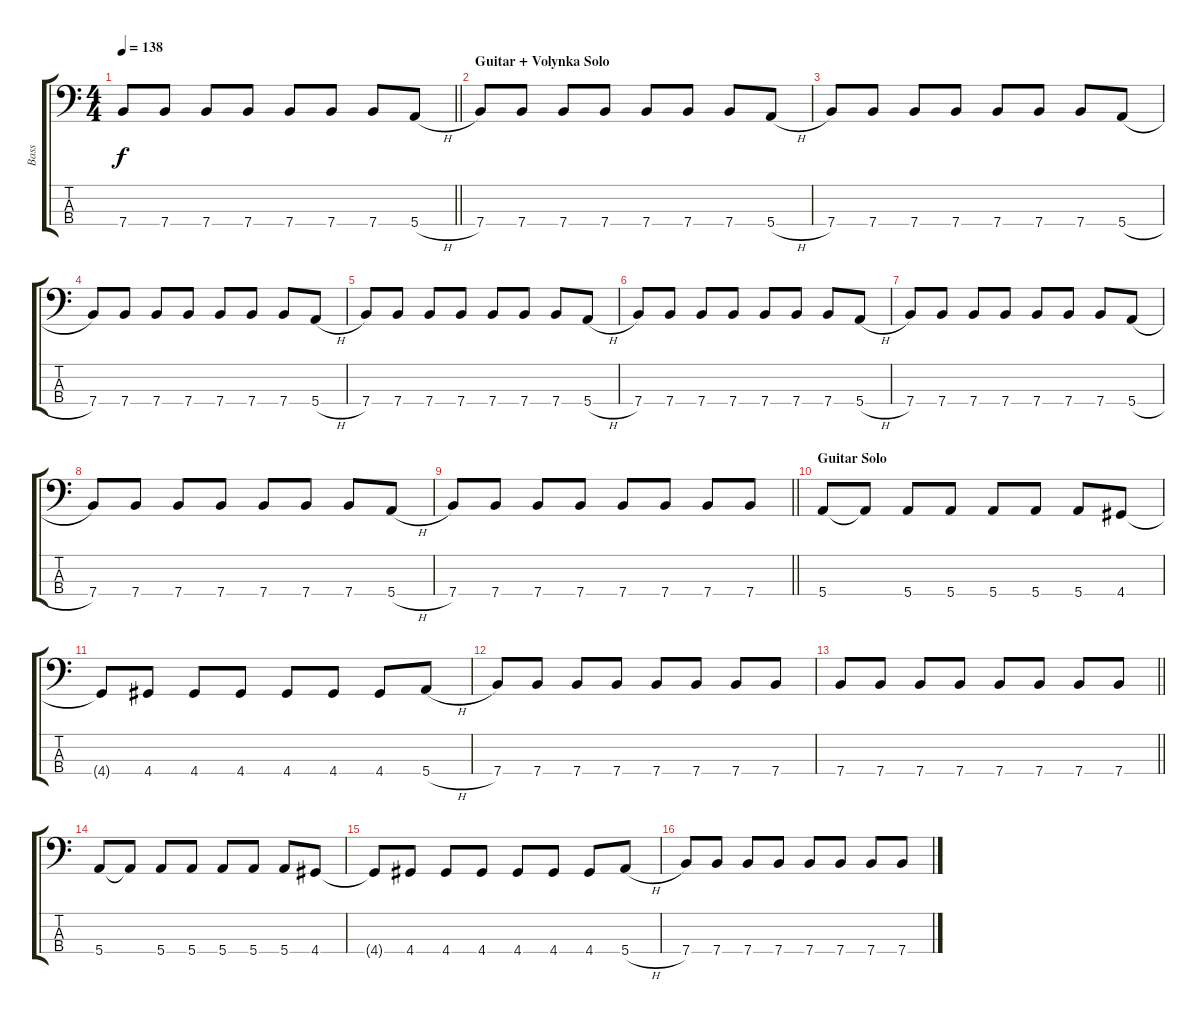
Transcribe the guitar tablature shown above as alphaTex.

\track ("Bass" "Bass") {instrument electricbasspick}
\staff {score tabs}
\tuning (G2 D2 A1 E1) {hide}
\ts (4 4)
\tempo 138
\clef f4
\barLineRight lightlight
\ks c
7.4.8{dy f} 7.4.8 7.4.8 7.4.8 7.4.8 7.4.8 7.4.8 5.4{h}.8 |
\section ("" "Guitar + Volynka Solo")
7.4.8 7.4.8 7.4.8 7.4.8 7.4.8 7.4.8 7.4.8 5.4{h}.8 |
7.4.8 7.4.8 7.4.8 7.4.8 7.4.8 7.4.8 7.4.8 5.4{h}.8 |
7.4.8 7.4.8 7.4.8 7.4.8 7.4.8 7.4.8 7.4.8 5.4{h}.8 |
7.4.8 7.4.8 7.4.8 7.4.8 7.4.8 7.4.8 7.4.8 5.4{h}.8 |
7.4.8 7.4.8 7.4.8 7.4.8 7.4.8 7.4.8 7.4.8 5.4{h}.8 |
7.4.8 7.4.8 7.4.8 7.4.8 7.4.8 7.4.8 7.4.8 5.4{h}.8 |
7.4.8 7.4.8 7.4.8 7.4.8 7.4.8 7.4.8 7.4.8 5.4{h}.8 |
\barLineRight lightlight
7.4.8 7.4.8 7.4.8 7.4.8 7.4.8 7.4.8 7.4.8 7.4.8 |
\section ("" "Guitar Solo")
5.4.8 5.4{t}.8 5.4.8 5.4.8 5.4.8 5.4.8 5.4.8 4.4.8 |
4.4{t}.8 4.4.8 4.4.8 4.4.8 4.4.8 4.4.8 4.4.8 5.4{h}.8 |
7.4.8 7.4.8 7.4.8 7.4.8 7.4.8 7.4.8 7.4.8 7.4.8 |
\barLineRight lightlight
7.4.8 7.4.8 7.4.8 7.4.8 7.4.8 7.4.8 7.4.8 7.4.8 |
5.4.8 5.4{t}.8 5.4.8 5.4.8 5.4.8 5.4.8 5.4.8 4.4.8 |
4.4{t}.8 4.4.8 4.4.8 4.4.8 4.4.8 4.4.8 4.4.8 5.4{h}.8 |
7.4.8 7.4.8 7.4.8 7.4.8 7.4.8 7.4.8 7.4.8 7.4.8
